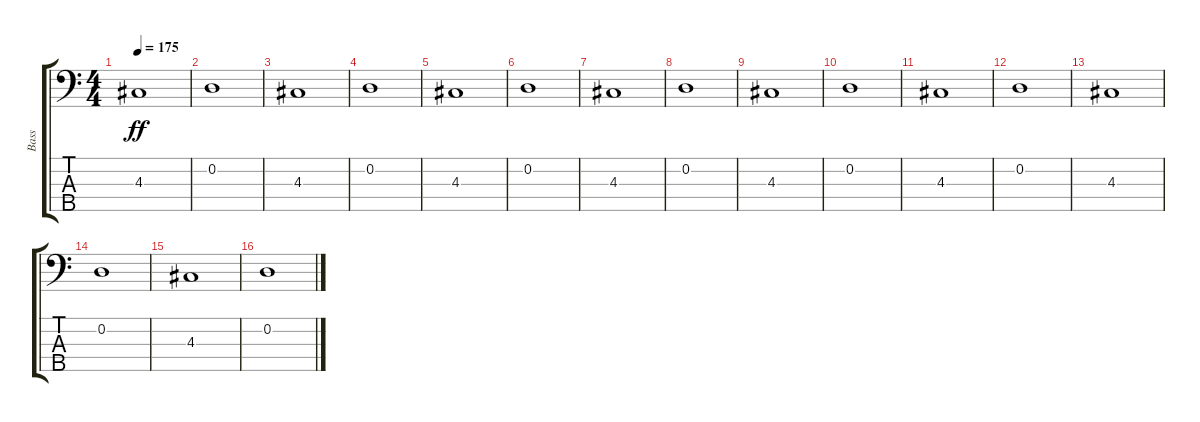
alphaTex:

\track ("Bass" "Bass") {instrument electricbassfinger}
\staff {score tabs}
\tuning (G2 D2 A1 E1 B0) {hide}
\ts (4 4)
\tempo 175
\clef f4
\ks c
4.3.1{dy ff} |
0.2.1 |
4.3.1 |
0.2.1 |
4.3.1 |
0.2.1 |
4.3.1 |
0.2.1 |
4.3.1 |
0.2.1 |
4.3.1 |
0.2.1 |
4.3.1 |
0.2.1 |
4.3.1 |
0.2.1
